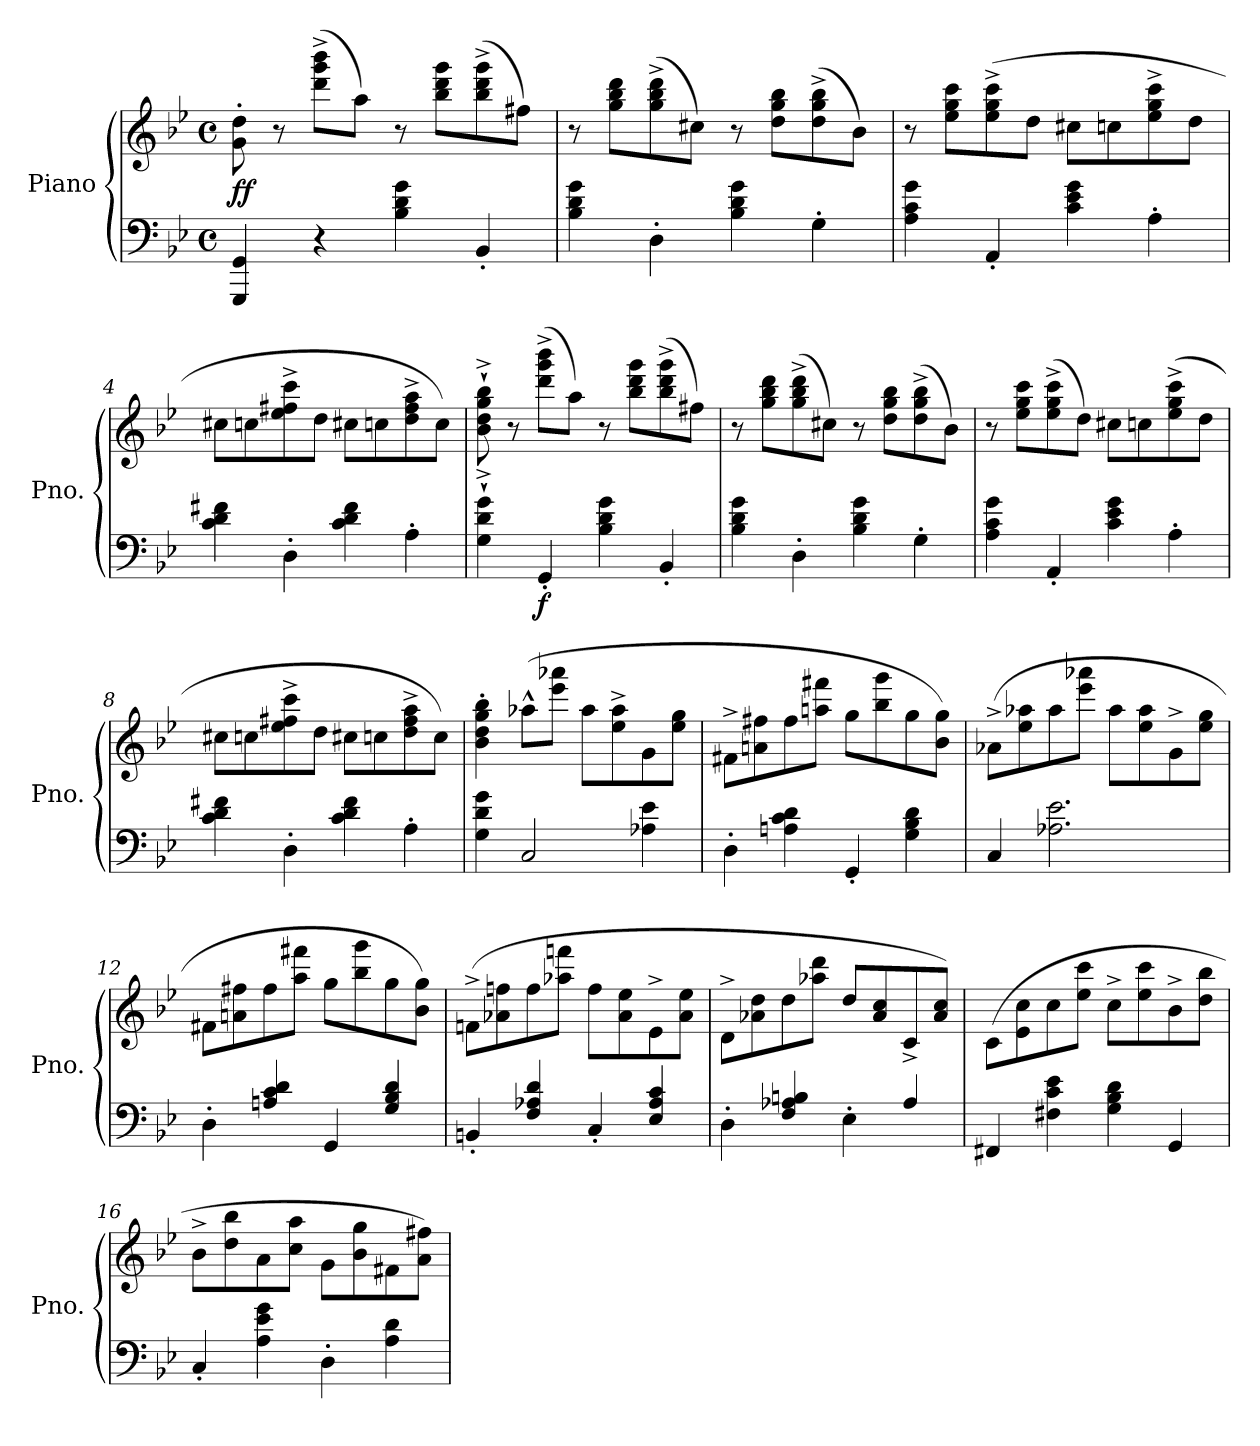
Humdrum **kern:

**kern	**kern	**dynam
*part1	*part1	*part1
*staff2	*staff1	*staff1/2
*I"Piano	*	*
*I'Pno.	*	*
*clefF4	*clefG2	*
*k[b-e-]	*k[b-e-]	*
*M4/4	*M4/4	*
*met(c)	*met(c)	*
*MM100	*MM100	*
=1	=1	=1
!	!	!LO:DY:b
4GGG/ 4GG/	8g\' 8dd\'	ff
.	8r	.
*	*MM250	*
4r	(8ddd\^ 8ggg\^ 8bbb-\^L	.
.	8aa\J)	.
4B-\ 4d\ 4g\	8r	.
.	8bb-\ 8ddd\ 8ggg\L	.
4BB-'/	(8bb-\^ 8ddd\^ 8ggg\^	.
.	8ff#X\J)	.
=2	=2	=2
4B-\ 4d\ 4g\	8r	.
.	8gg\ 8bb-\ 8ddd\L	.
4D'\	(8gg\^ 8bb-\^ 8ddd\^	.
.	8cc#X\J)	.
4B-\ 4d\ 4g\	8r	.
.	8dd\ 8gg\ 8bb-\L	.
4G'\	(8dd\^ 8gg\^ 8bb-\^	.
.	8b-\J)	.
=3	=3	=3
4A\ 4c\ 4g\	8r	.
.	8ee-\ 8gg\ 8ccc\L	.
4AA'/	(8ee-\^ 8gg\^ 8ccc\^	.
.	8dd\J	.
4c\ 4e-\ 4g\	8cc#X\L	.
.	8ccn\	.
4A'\	8ee-\^ 8gg\^ 8ccc\^	.
.	8dd\J	.
=4	=4	=4
4c\ 4d\ 4f#X\	8cc#X\L	.
.	8ccn\	.
4D'\	8ee-\^ 8ff#X\^ 8ccc\^	.
.	8dd\J	.
4c\ 4d\ 4f#\	8cc#X\L	.
.	8ccn\	.
4A'\	8dd\^ 8ff#\^ 8aa\^	.
.	8cc\J)	.
!!LO:LB:g=z
=5	=5	=5
*	*MM150	*
4G\`^ 4d\`^ 4g\`^	8b-\`^ 8dd\`^ 8gg\`^ 8bb-\`^	.
.	8r	.
*	*MM245	*
!	!	!LO:DY:b=2
4GG'/	(8ddd\^ 8ggg\^ 8bbb-\^L	f
.	8aa\J)	.
4B-\ 4d\ 4g\	8r	.
.	8bb-\ 8ddd\ 8ggg\L	.
4BB-'/	(8bb-\^ 8ddd\^ 8ggg\^	.
.	8ff#X\J)	.
=6	=6	=6
4B-\ 4d\ 4g\	8r	.
.	8gg\ 8bb-\ 8ddd\L	.
4D'\	(8gg\^ 8bb-\^ 8ddd\^	.
.	8cc#X\J)	.
4B-\ 4d\ 4g\	8r	.
.	8dd\ 8gg\ 8bb-\L	.
4G'\	(8dd\^ 8gg\^ 8bb-\^	.
.	8b-\J)	.
=7	=7	=7
4A\ 4c\ 4g\	8r	.
.	8ee-\ 8gg\ 8ccc\L	.
4AA'/	(8ee-\^ 8gg\^ 8ccc\^	.
.	8dd\J)	.
4c\ 4e-\ 4g\	8cc#X\L	.
.	8ccn\	.
4A'\	(8ee-\^ 8gg\^ 8ccc\^	.
.	8dd\J	.
=8	=8	=8
4c\ 4d\ 4f#X\	8cc#X\L	.
.	8ccn\	.
4D'\	8ee-\^ 8ff#X\^ 8ccc\^	.
.	8dd\J	.
4c\ 4d\ 4f#\	8cc#X\L	.
.	8ccn\	.
4A'\	8dd\^ 8ff#\^ 8aa\^	.
.	8cc\J)	.
!!LO:LB:g=z
=9	=9	=9
*	*MM150	*
4G\ 4d\ 4g\	4b-\' 4dd\' 4gg\' 4bb-\'	.
*	*MM250	*
2C/	(8aa-X^^\L	.
.	8eee-\ 8aaa-X\J	.
.	8aa-\L	.
.	8ee-\^ 8aa-\^	.
4A-X\ 4e-\	8g\	.
.	8ee-\ 8gg\J	.
=10	=10	=10
4D'\	8f#X^\L	.
.	8an\ 8ff#X\	.
4An\ 4c\ 4d\	8ff#\	.
.	8aan\ 8fff#X\J	.
4GG'/	8gg\L	.
.	8bb-\ 8ggg\	.
4G\ 4B-\ 4d\	8gg\	.
.	8b-\ 8gg\J)	.
=11	=11	=11
4C/	(8a-X^\L	.
.	8ee-\ 8aa-X\	.
2.A-X\ 2.e-\	8aa-\	.
.	8eee-\ 8aaa-X\J	.
.	8aa-\L	.
.	8ee-\ 8aa-\	.
.	8g^\	.
.	8ee-\ 8gg\J	.
=12	=12	=12
4D'\	8f#X\L	.
.	8an\ 8ff#X\	.
4An/ 4c/ 4d/	8ff#\	.
.	8aa\ 8fff#X\J	.
4GG/	8gg\L	.
.	8bb-\ 8ggg\	.
4G/ 4B-/ 4d/	8gg\	.
.	8b-\ 8gg\J)	.
!!LO:LB:g=z
=13	=13	=13
4BBn'/	(8fn^\L	.
.	8a-X\ 8ffn\	.
4F/ 4A-X/ 4d/	8ff\	.
.	8aa-X\ 8fffn\J	.
4C'/	8ff\L	.
.	8a-\ 8ee-\	.
4E-/ 4A-/ 4c/	8e-^\	.
.	8a-\ 8ee-\J	.
=14	=14	=14
4D'\	8d^\L	.
.	8a-X\ 8dd\	.
4F/ 4A-X/ 4Bn/	8dd\	.
.	8aa-X\ 8ddd\J	.
4E-'\	8dd/L	.
.	8a-/ 8cc/	.
4A-/	8c^/	.
.	8a-/ 8cc/J)	.
=15	=15	=15
4FF#X/	(8c\L	.
.	8e-\ 8cc\	.
4F#X\ 4c\ 4e-\	8cc\	.
.	8ee-\ 8ccc\J	.
4G\ 4B-\ 4d\	8cc^\L	.
.	8ee-\ 8ccc\	.
4GG/	8b-^\	.
.	8dd\ 8bb-\J	.
=16	=16	=16
4C'/	8b-^\L	.
.	8dd\ 8bb-\	.
4A\ 4e-\ 4g\	8a\	.
.	8cc\ 8aa\J	.
4D'\	8g\L	.
.	8b-\ 8gg\	.
4A\ 4d\	8f#X\	.
.	8a\ 8ff#X\J)	.
=	=	=
*-	*-	*-
